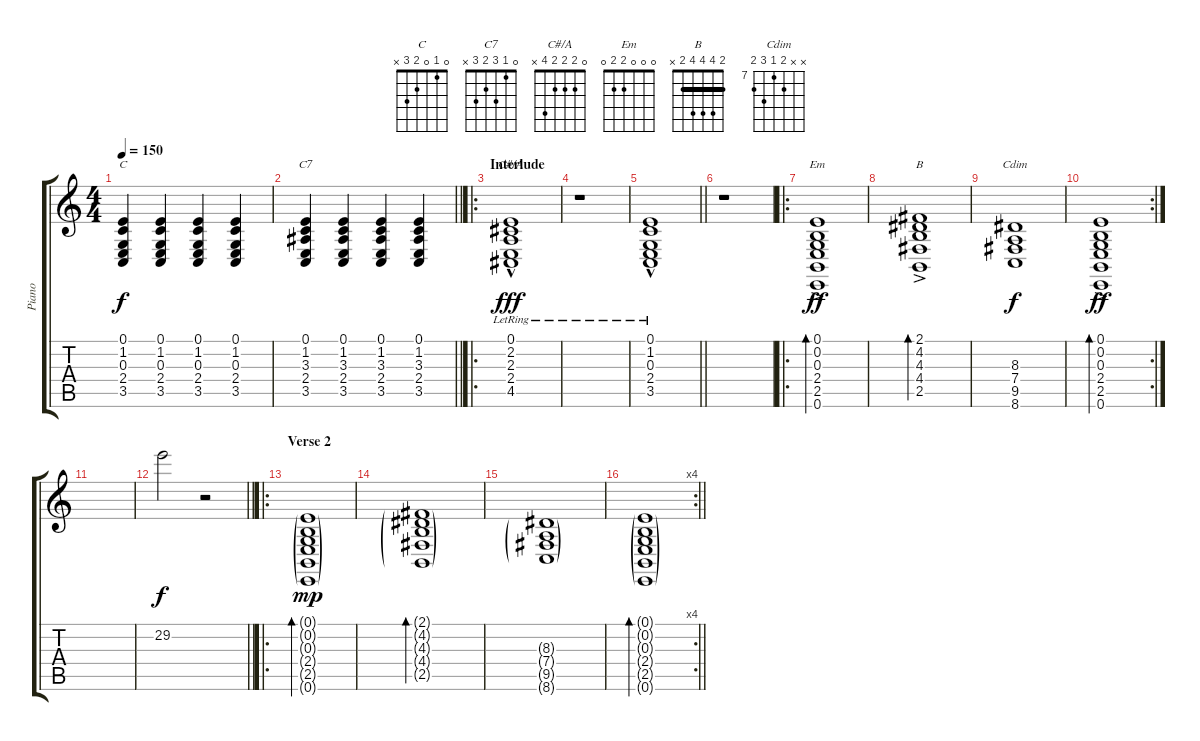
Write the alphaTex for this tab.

\track ("Piano" "Piano") {instrument brightacousticpiano bank 1}
\staff {score tabs}
\tuning (E4 B3 G3 D3 A2 E2) {hide}
\chord ("C" 0 1 0 2 3 x)
\chord ("C7" 0 1 3 2 3 x)
\chord ("C#/A" 0 2 2 2 4 x)
\chord ("Em" 0 0 0 2 2 0)
\chord ("B" 2 4 4 4 2 x) {barre 2}
\chord ("Cdim" x x 8 7 9 8) {firstfret 7}
\ts (4 4)
\tempo 150
\clef g2
\ks c
(0.1 1.2 0.3 2.4 3.5).4{ch "C" dy f} (0.1 1.2 0.3 2.4 3.5).4 (0.1 1.2 0.3 2.4 3.5).4 (0.1 1.2 0.3 2.4 3.5).4 |
\barLineRight lightlight
(0.1 1.2 3.3 2.4 3.5).4{ch "C7"} (0.1 1.2 3.3 2.4 3.5).4 (0.1 1.2 3.3 2.4 3.5).4 (0.1 1.2 3.3 2.4 3.5).4 |
\ro
\section ("" "Interlude")
(0.1{hac lr} 2.2{hac lr} 2.3{hac lr} 2.4{hac lr} 4.5{hac lr}).1{ch "C#/A" dy fff} |
r.1 |
\barLineRight lightlight
(0.1{hac lr} 1.2{hac lr} 0.3{hac lr} 2.4{hac lr} 3.5{hac lr}).1 |
r.1 |
\ro
(0.1{ac} 0.2{ac} 0.3 2.4{ac} 2.5{ac} 0.6{ac}).1{bd 60 ch "Em" dy ff} |
(2.1{ac} 4.2{ac} 4.3 4.4{ac} 2.5{ac}).1{bd 60 ch "B"} |
(8.3 7.4 9.5 8.6).1{ch "Cdim" dy f} |
\rc 2
(0.1{ac} 0.2{ac} 0.3{ac} 2.4{ac} 2.5{ac} 0.6{ac}).1{bd 60 dy ff} |
|
\barLineRight lightlight
29.2.2{dy f} r.2 |
\ro
\section ("" "Verse 2")
(0.1{g} 0.2{g} 0.3{g} 2.4{g} 2.5{g} 0.6{g}).1{bd 60 dy mp} |
(2.1{g} 4.2{g} 4.3{g} 4.4{g} 2.5{g}).1{bd 60} |
(8.3{g} 7.4{g} 9.5{g} 8.6{g}).1 |
\rc 4
\barLineRight lightlight
(0.1{g} 0.2{g} 0.3{g} 2.4{g} 2.5{g} 0.6{g}).1{bd 60}
